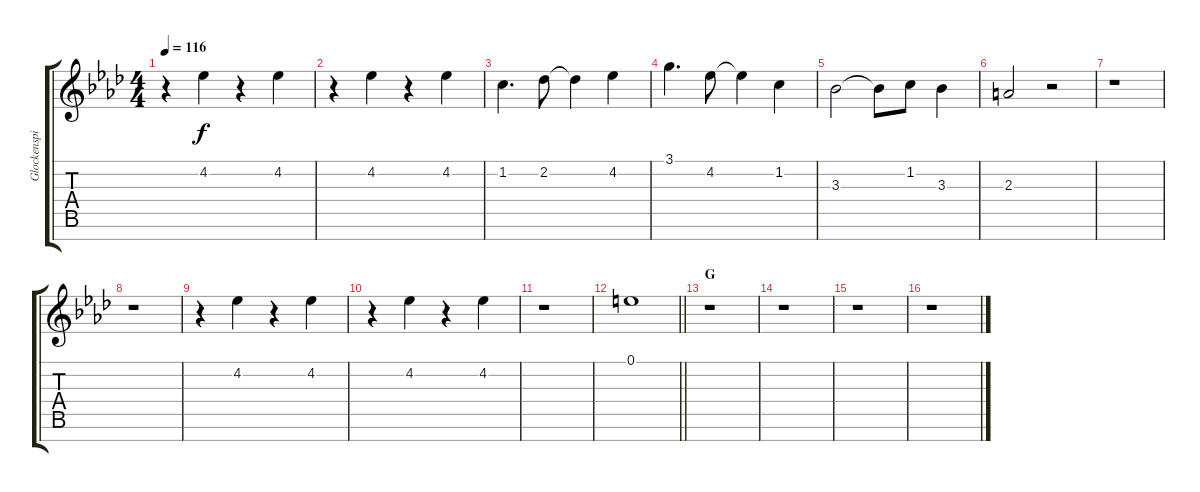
\track ("Glockenspiel" "Glockenspi") {instrument vibraphone}
\staff {score tabs}
\tuning (E5 B4 G4 D4 A3 E3 B2) {hide}
\ts (4 4)
\tempo 116
\clef g2
\ks ab
r.4{dy f} 4.2.4 r.4 4.2.4 |
r.4 4.2.4 r.4 4.2.4 |
1.2.4{d} 2.2.8 2.2{t}.4 4.2.4 |
3.1.4{d} 4.2.8 4.2{t}.4 1.2.4 |
3.3.2 3.3{t}.8 1.2.8 3.3.4 |
2.3.2 r.2 |
r.1 |
r.1 |
r.4 4.2.4 r.4 4.2.4 |
r.4 4.2.4 r.4 4.2.4 |
r.1 |
\barLineRight lightlight
0.1.1 |
\section ("" "G")
r.1 |
r.1 |
r.1 |
r.1
